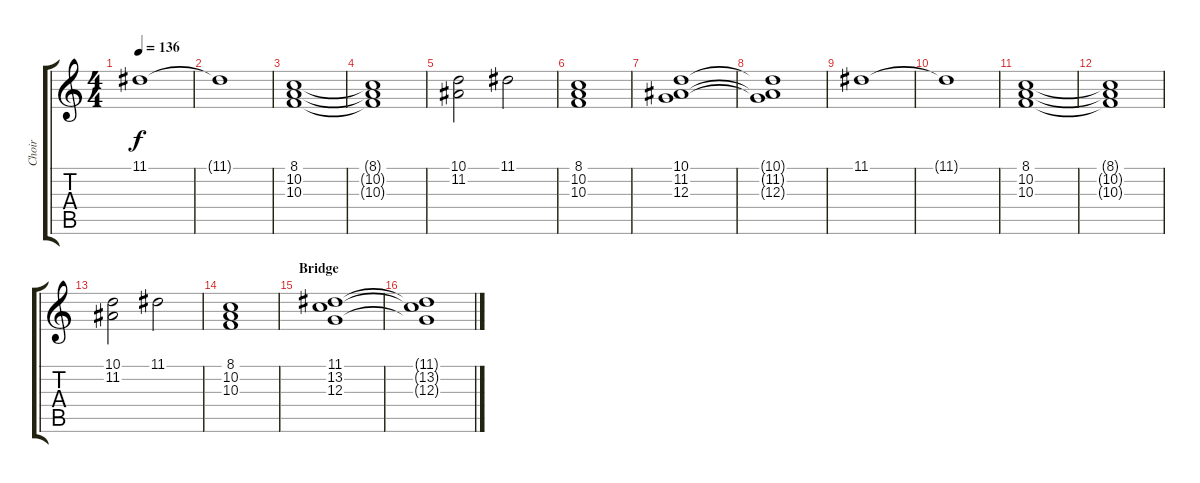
\track ("Choir" "Choir") {instrument choiraahs}
\staff {score tabs}
\tuning (E4 B3 G3 D3 A2 E2) {hide}
\ts (4 4)
\tempo 136
\clef g2
\ks c
11.1.1{dy f} |
11.1{t}.1 |
(8.1 10.2 10.3).1 |
(8.1{t} 10.2{t} 10.3{t}).1 |
(10.1 11.2).2 11.1.2 |
(8.1 10.2 10.3).1 |
(10.1 11.2 12.3).1 |
(10.1{t} 11.2{t} 12.3{t}).1 |
11.1.1 |
11.1{t}.1 |
(8.1 10.2 10.3).1 |
(8.1{t} 10.2{t} 10.3{t}).1 |
(10.1 11.2).2 11.1.2 |
(8.1 10.2 10.3).1 |
\section ("" "Bridge")
(11.1 13.2 12.3).1 |
(11.1{t} 13.2{t} 12.3{t}).1
